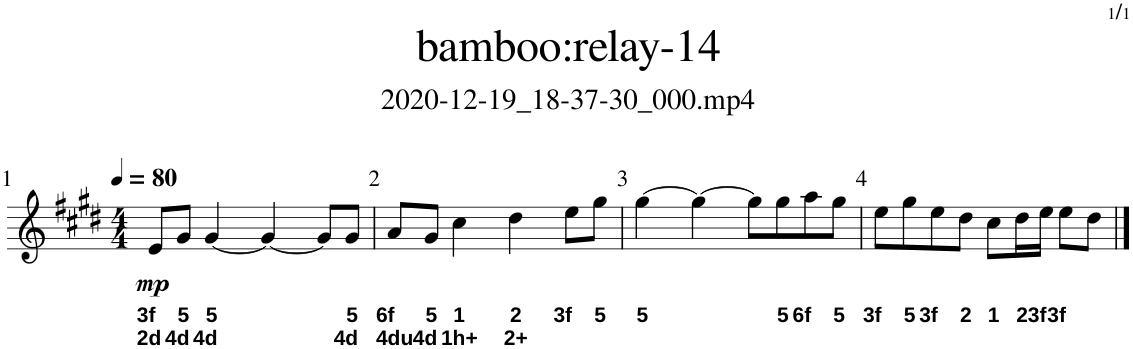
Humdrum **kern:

**kern	**text	**text	**dynam
*part1	*part1	*part1	*part1
*staff1	*staff1	*staff1	*staff1
*I"フルート	*	*	*
*clefG2	*	*	*
*k[f#c#g#d#]	*	*	*
*M4/4	*	*	*
*MM80	*	*	*
=1	=1	=1	=1
!	!LO:LY:b	!LO:LY:b	!LO:DY:b
8e/L	3f	2d	mp
!	!LO:LY:b	!LO:LY:b	!
8g#/J	5	4d	.
!	!LO:LY:b	!LO:LY:b	!
[4g#/	5	4d	.
4g#/_	.	.	.
8g#/L]	.	.	.
!	!LO:LY:b	!LO:LY:b	!
8g#/J	5	4d	.
=2	=2	=2	=2
!	!LO:LY:b	!LO:LY:b	!
8a/L	6f	4du	.
!	!LO:LY:b	!LO:LY:b	!
8g#/J	5	4d	.
!	!LO:LY:b	!LO:LY:b	!
4cc#\	1	1h+	.
!	!LO:LY:b	!LO:LY:b	!
4dd#\	2	2+	.
!	!LO:LY:b	!	!
8ee\L	3f	.	.
!	!LO:LY:b	!	!
8gg#\J	5	.	.
=3	=3	=3	=3
!	!LO:LY:b	!	!
[4gg#\	5	.	.
4gg#\_	.	.	.
8gg#\L]	.	.	.
!	!LO:LY:b	!	!
8gg#\	5	.	.
!	!LO:LY:b	!	!
8aa\	6f	.	.
!	!LO:LY:b	!	!
8gg#\J	5	.	.
=4	=4	=4	=4
!	!LO:LY:b	!	!
8ee\L	3f	.	.
!	!LO:LY:b	!	!
8gg#\	5	.	.
!	!LO:LY:b	!	!
8ee\	3f	.	.
!	!LO:LY:b	!	!
8dd#\J	2	.	.
!	!LO:LY:b	!	!
8cc#\L	1	.	.
!	!LO:LY:b	!	!
16dd#\L	2	.	.
!	!LO:LY:b	!	!
16ee\JJ	3f	.	.
!	!LO:LY:b	!	!
8ee\L	3f	.	.
8dd#\J	.	.	.
==	==	==	==
*-	*-	*-	*-
